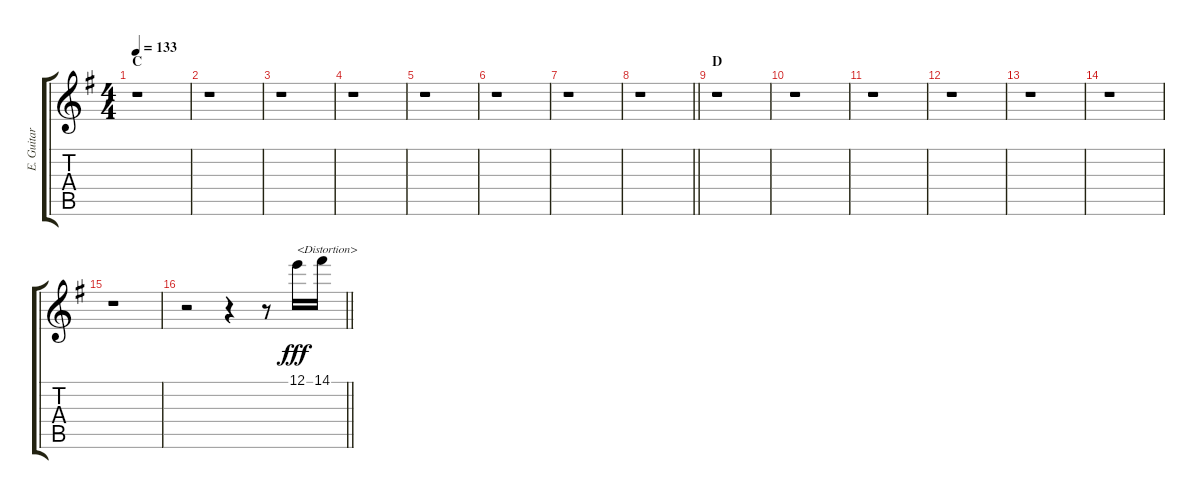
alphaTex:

\track ("E. Guitar II" "E. Guitar ") {instrument electricguitarclean}
\staff {score tabs}
\tuning (E4 B3 G3 D3 A2 E2) {hide}
\ts (4 4)
\section ("" "C")
\tempo 133
\clef g2
\ks g
r.1{dy f} |
r.1 |
r.1 |
r.1 |
r.1 |
r.1 |
r.1 |
\barLineRight lightlight
r.1 |
\section ("" "D")
r.1 |
r.1 |
r.1 |
r.1 |
r.1 |
r.1 |
r.1 |
\barLineRight lightlight
r.2 r.4 r.8 12.1.16{txt "<Distortion>" dy fff instrument overdrivenguitar} 14.1.16
